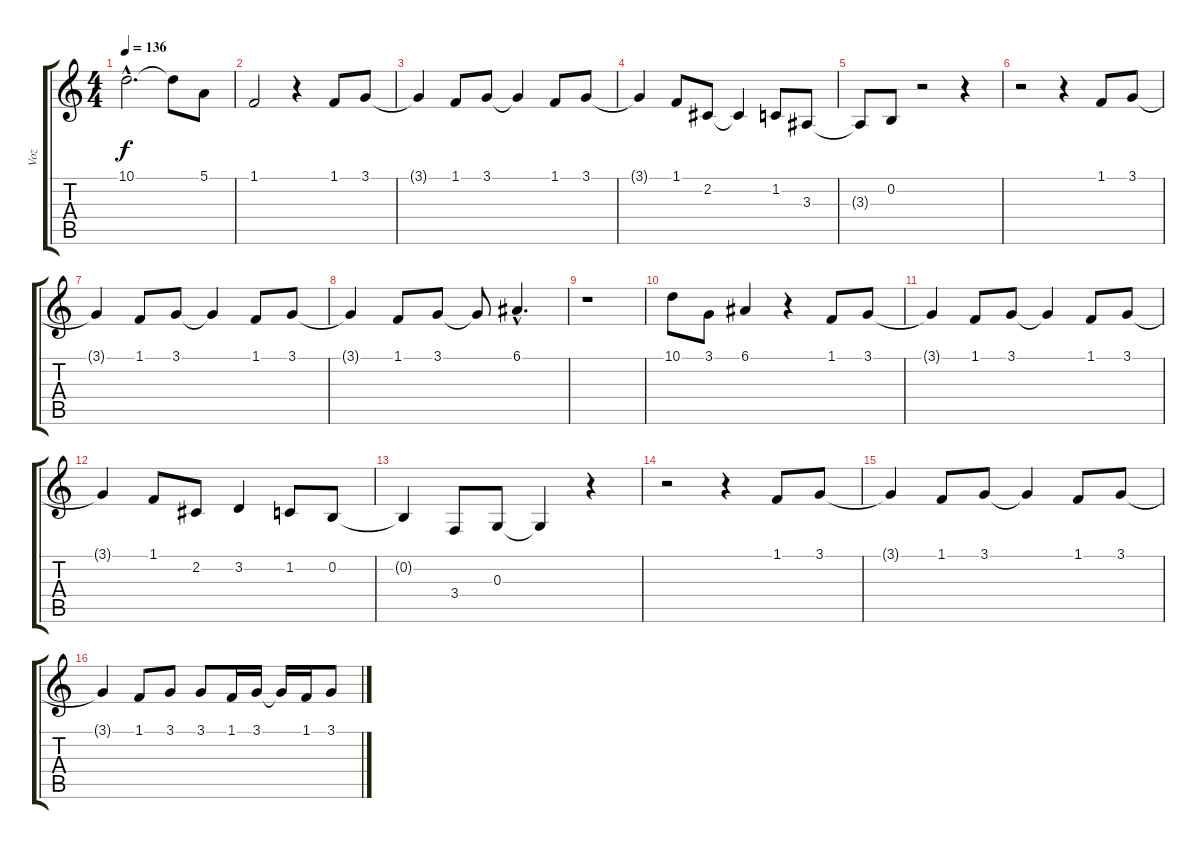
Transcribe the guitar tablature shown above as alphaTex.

\track ("Voz" "Voz") {instrument drawbarorgan}
\staff {score tabs}
\tuning (E4 B3 G3 D3 A2 E2) {hide}
\ts (4 4)
\tempo 136
\clef g2
\ks c
10.1{hac t}.2{d dy f} 10.1{t}.8 5.1.8 |
1.1.2 r.4 1.1.8 3.1.8 |
3.1{t}.4 1.1.8 3.1.8 3.1{t}.4 1.1.8 3.1.8 |
3.1{t}.4 1.1.8 2.2.8 2.2{t}.4 1.2.8 3.3.8 |
3.3{t}.8 0.2.8 r.2 r.4 |
r.2 r.4 1.1.8 3.1.8 |
3.1{t}.4 1.1.8 3.1.8 3.1{t}.4 1.1.8 3.1.8 |
3.1{t}.4 1.1.8 3.1.8 3.1{t}.8 6.1{hac}.4{d} |
r.1 |
10.1.8 3.1.8 6.1.4 r.4 1.1.8 3.1.8 |
3.1{t}.4 1.1.8 3.1.8 3.1{t}.4 1.1.8 3.1.8 |
3.1{t}.4 1.1.8 2.2.8 3.2.4 1.2.8 0.2.8 |
0.2{t}.4 3.4.8 0.3.8 0.3{t}.4 r.4 |
r.2 r.4 1.1.8 3.1.8 |
3.1{t}.4 1.1.8 3.1.8 3.1{t}.4 1.1.8 3.1.8 |
3.1{t}.4 1.1.8 3.1.8 3.1.8 1.1.16 3.1.16 3.1{t}.16 1.1.16 3.1.8
